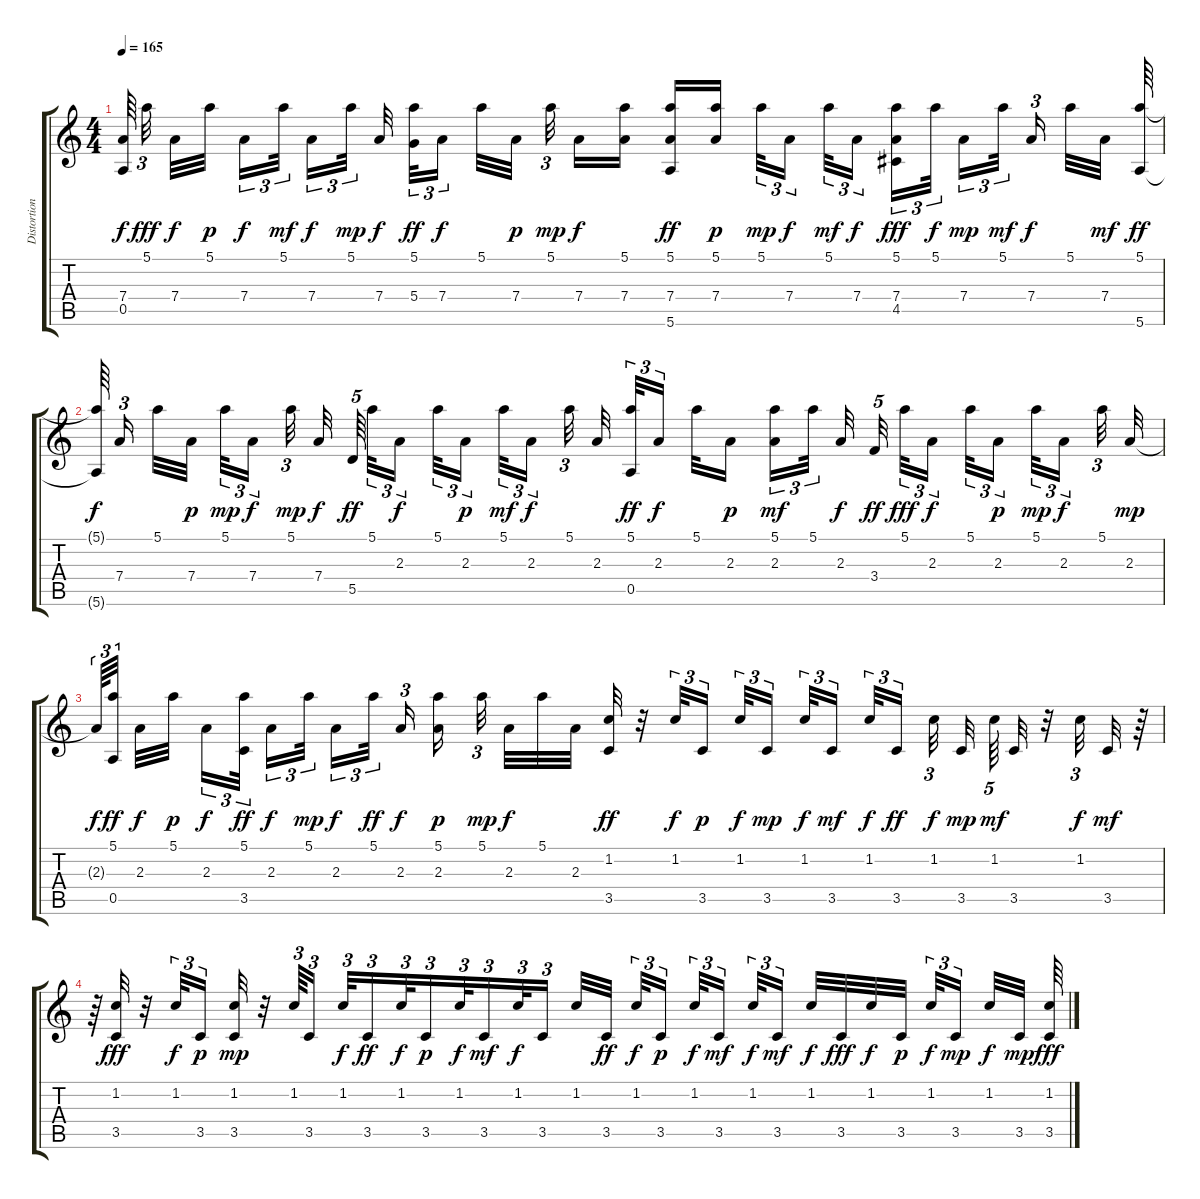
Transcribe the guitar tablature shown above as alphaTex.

\track ("Distortion guitar 1" "Distortion") {instrument distortionguitar}
\staff {score tabs}
\tuning (E4 B3 G3 D3 A2 E2) {hide}
\ts (4 4)
\tempo 165
\clef g2
\ks c
(7.4{t} 0.5{t}).64{dy f} 5.1.32{tu (3 2) dy fff} 7.4.32{dy f} 5.1.32{dy p} 7.4.16{tu (3 2) dy f} 5.1.32{tu (3 2) dy mf} 7.4.16{tu (3 2) dy f} 5.1.32{tu (3 2) dy mp} 7.4.32{dy f} (5.1 5.4).32{tu (3 2) dy ff} 7.4.16{tu (3 2) dy f} 5.1.32 7.4.32{dy p} 5.1.32{tu (3 2) dy mp} 7.4.16{dy f} (5.1 7.4).16 (5.1 7.4 5.6).16{dy ff} (5.1 7.4).16{dy p} 5.1.32{tu (3 2) dy mp} 7.4.16{tu (3 2) dy f} 5.1.32{tu (3 2) dy mf} 7.4.16{tu (3 2) dy f} (5.1 7.4 4.5).16{tu (3 2) dy fff} 5.1.32{tu (3 2) dy f} 7.4.16{tu (3 2) dy mp} 5.1.32{tu (3 2) dy mf} 7.4.16{tu (3 2) dy f} 5.1.32 7.4.32{dy mf} (5.1 5.6).64{dy ff} |
(5.1{t} 5.6{t}).64{dy f} 7.4.16{tu (3 2)} 5.1.32 7.4.32{dy p} 5.1.32{tu (3 2) dy mp} 7.4.16{tu (3 2) dy f} 5.1.32{tu (3 2) dy mp} 7.4.32{dy f} 5.5.64{tu (5 4) dy ff} 5.1.32{tu (3 2)} 2.3.16{tu (3 2) dy f} 5.1.32{tu (3 2)} 2.3.16{tu (3 2) dy p} 5.1.32{tu (3 2) dy mf} 2.3.16{tu (3 2) dy f} 5.1.32{tu (3 2)} 2.3.32 (5.1 0.5).32{tu (3 2) dy ff} 2.3.16{tu (3 2) dy f} 5.1.32 2.3.16{dy p} (5.1 2.3).16{tu (3 2) dy mf} 5.1.32{tu (3 2)} 2.3.32{dy f} 3.4.32{tu (5 4) dy ff} 5.1.32{tu (3 2) dy fff} 2.3.16{tu (3 2) dy f} 5.1.32{tu (3 2)} 2.3.16{tu (3 2) dy p} 5.1.32{tu (3 2) dy mp} 2.3.16{tu (3 2) dy f} 5.1.32{tu (3 2)} 2.3.32{dy mp} |
2.3{t}.64{tu (3 2) dy f} (5.1 0.5).32{tu (3 2) dy ff} 2.3.32{dy f} 5.1.32{dy p} 2.3.16{tu (3 2) dy f} (5.1 3.5).32{tu (3 2) dy ff} 2.3.16{tu (3 2) dy f} 5.1.32{tu (3 2) dy mp} 2.3.16{tu (3 2) dy f} 5.1.32{tu (3 2) dy ff} 2.3.16{tu (3 2) dy f} (5.1 2.3).16{dy p} 5.1.32{tu (3 2) dy mp} 2.3.32{dy f} 5.1.32 2.3.32 (1.2 3.5).32{dy ff} r.32 1.2.32{tu (3 2) dy f} 3.5.16{tu (3 2) dy p} 1.2.32{tu (3 2) dy f} 3.5.16{tu (3 2) dy mp} 1.2.32{tu (3 2) dy f} 3.5.16{tu (3 2) dy mf} 1.2.32{tu (3 2) dy f} 3.5.16{tu (3 2) dy ff} 1.2.32{tu (3 2) dy f} 3.5.32{dy mp} 1.2.64{tu (5 4) dy mf} 3.5.32 r.32 1.2.32{tu (3 2) dy f} 3.5.32{dy mf} r.64 |
r.64 (1.2 3.5).32{dy fff} r.32 1.2.32{tu (3 2) dy f} 3.5.16{tu (3 2) dy p} (1.2 3.5).32{dy mp} r.32 1.2.64{tu (3 2)} 3.5.16{tu (3 2)} 1.2.32{tu (3 2) dy f} 3.5.16{tu (3 2) dy ff} 1.2.32{tu (3 2) dy f} 3.5.16{tu (3 2) dy p} 1.2.32{tu (3 2) dy f} 3.5.16{tu (3 2) dy mf} 1.2.32{tu (3 2) dy f} 3.5.16{tu (3 2)} 1.2.32 3.5.32{dy ff} 1.2.32{tu (3 2) dy f} 3.5.16{tu (3 2) dy p} 1.2.32{tu (3 2) dy f} 3.5.16{tu (3 2) dy mf} 1.2.32{tu (3 2) dy f} 3.5.16{tu (3 2) dy mf} 1.2.32{dy f} 3.5.32{dy fff} 1.2.32{dy f} 3.5.32{dy p} 1.2.32{tu (3 2) dy f} 3.5.16{tu (3 2) dy mp} 1.2.32{dy f} 3.5.32{dy mp} (1.2 3.5).64{dy fff}
